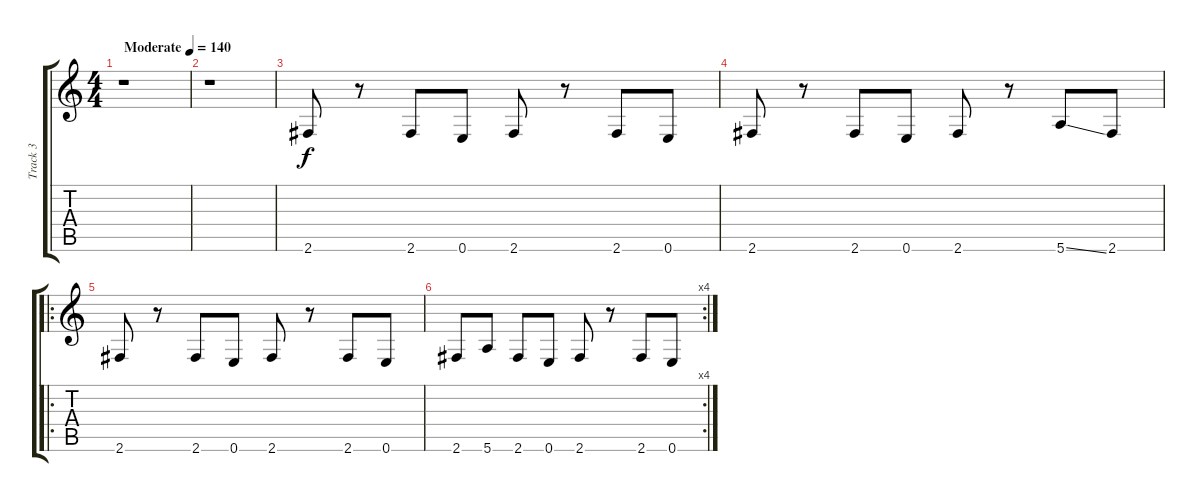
\track ("Track 3" "Track 3") {instrument overdrivenguitar}
\staff {score tabs}
\tuning (E4 B3 G3 D3 A2 E2) {hide}
\ts (4 4)
\tempo (140 "Moderate")
\clef g2
\ks c
r.1{dy f instrument overdrivenguitar} |
r.1 |
2.6.8 r.8 2.6.8 0.6.8 2.6.8 r.8 2.6.8 0.6.8 |
2.6.8 r.8 2.6.8 0.6.8 2.6.8 r.8 5.6{ss}.8 2.6.8 |
\ro
2.6.8 r.8 2.6.8 0.6.8 2.6.8 r.8 2.6.8 0.6.8 |
\rc 4
2.6.8 5.6.8 2.6.8 0.6.8 2.6.8 r.8 2.6.8 0.6.8
